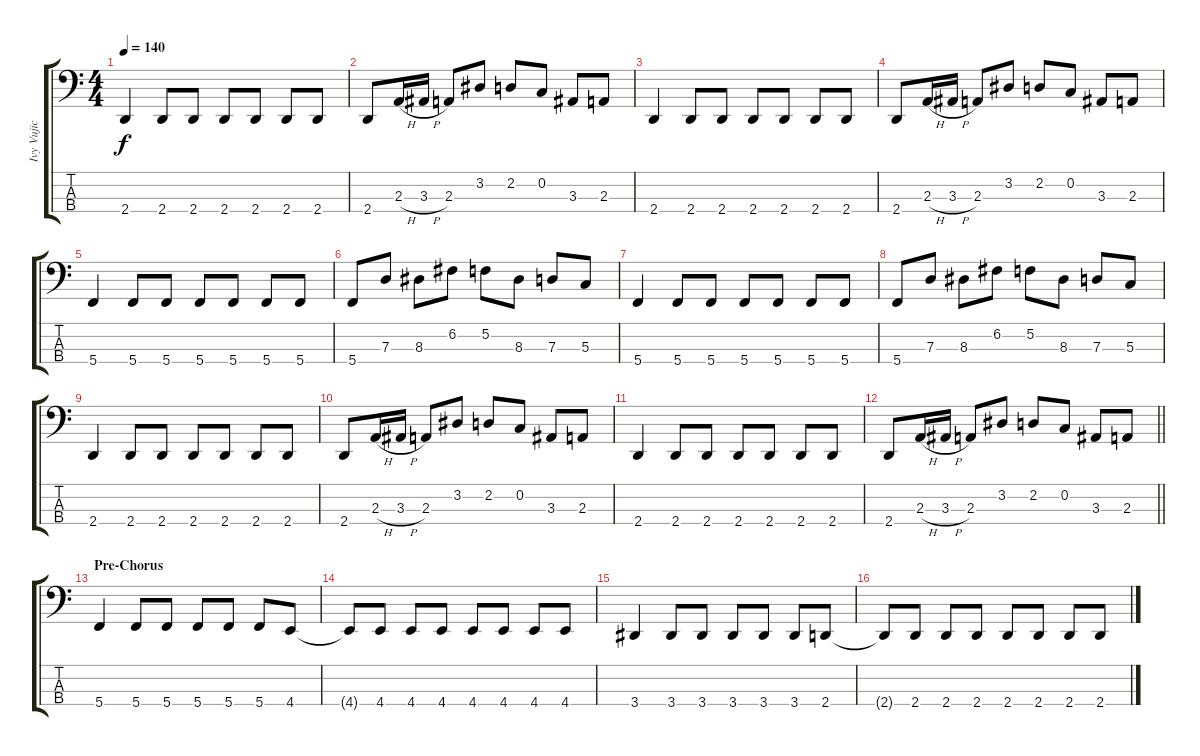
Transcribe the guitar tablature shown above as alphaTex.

\track ("Ivy Vujic" "Ivy Vujic") {instrument electricbassfinger}
\staff {score tabs}
\tuning (F2 C2 G1 C1) {hide}
\ts (4 4)
\tempo 140
\clef f4
\ks c
2.4.4{dy f} 2.4.8 2.4.8 2.4.8 2.4.8 2.4.8 2.4.8 |
2.4.8 2.3{h}.16 3.3{h}.16 2.3.8 3.2.8 2.2.8 0.2.8 3.3.8 2.3.8 |
2.4.4 2.4.8 2.4.8 2.4.8 2.4.8 2.4.8 2.4.8 |
2.4.8 2.3{h}.16 3.3{h}.16 2.3.8 3.2.8 2.2.8 0.2.8 3.3.8 2.3.8 |
5.4.4 5.4.8 5.4.8 5.4.8 5.4.8 5.4.8 5.4.8 |
5.4.8 7.3.8 8.3.8 6.2.8 5.2.8 8.3.8 7.3.8 5.3.8 |
5.4.4 5.4.8 5.4.8 5.4.8 5.4.8 5.4.8 5.4.8 |
5.4.8 7.3.8 8.3.8 6.2.8 5.2.8 8.3.8 7.3.8 5.3.8 |
2.4.4 2.4.8 2.4.8 2.4.8 2.4.8 2.4.8 2.4.8 |
2.4.8 2.3{h}.16 3.3{h}.16 2.3.8 3.2.8 2.2.8 0.2.8 3.3.8 2.3.8 |
2.4.4 2.4.8 2.4.8 2.4.8 2.4.8 2.4.8 2.4.8 |
\barLineRight lightlight
2.4.8 2.3{h}.16 3.3{h}.16 2.3.8 3.2.8 2.2.8 0.2.8 3.3.8 2.3.8 |
\section ("" "Pre-Chorus")
5.4.4 5.4.8 5.4.8 5.4.8 5.4.8 5.4.8 4.4.8 |
4.4{t}.8 4.4.8 4.4.8 4.4.8 4.4.8 4.4.8 4.4.8 4.4.8 |
3.4.4 3.4.8 3.4.8 3.4.8 3.4.8 3.4.8 2.4.8 |
2.4{t}.8 2.4.8 2.4.8 2.4.8 2.4.8 2.4.8 2.4.8 2.4.8
